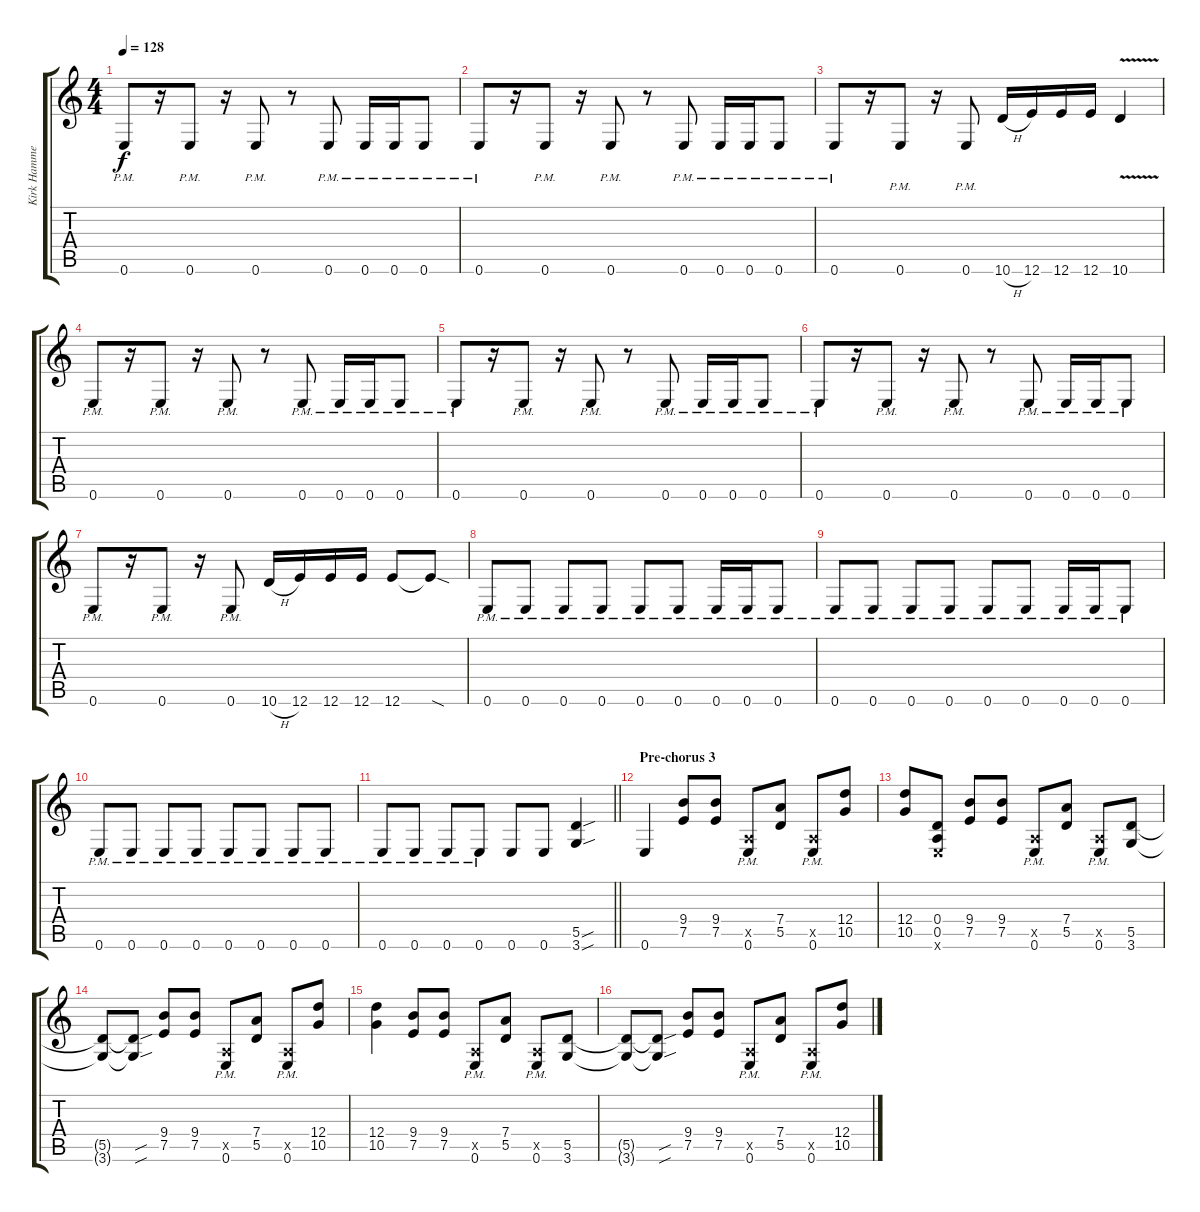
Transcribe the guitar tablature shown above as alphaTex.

\track ("Kirk Hammett (Guitar Lead)" "Kirk Hamme") {instrument distortionguitar}
\staff {score tabs}
\tuning (E4 B3 G3 D3 A2 E2) {hide}
\ts (4 4)
\tempo 128
\clef g2
\ks c
0.6{pm}.8{dy f} r.16 0.6{pm}.8 r.16 0.6{pm}.8 r.8 0.6{pm}.8 0.6{pm}.16 0.6{pm}.16 0.6{pm}.8 |
0.6{pm}.8 r.16 0.6{pm}.8 r.16 0.6{pm}.8 r.8 0.6{pm}.8 0.6{pm}.16 0.6{pm}.16 0.6{pm}.8 |
0.6{pm}.8 r.16 0.6{pm}.8 r.16 0.6{pm}.8 10.6{h}.16 12.6.16 12.6.16 12.6.16 10.6{v}.4 |
0.6{pm}.8 r.16 0.6{pm}.8 r.16 0.6{pm}.8 r.8 0.6{pm}.8 0.6{pm}.16 0.6{pm}.16 0.6{pm}.8 |
0.6{pm}.8 r.16 0.6{pm}.8 r.16 0.6{pm}.8 r.8 0.6{pm}.8 0.6{pm}.16 0.6{pm}.16 0.6{pm}.8 |
0.6{pm}.8 r.16 0.6{pm}.8 r.16 0.6{pm}.8 r.8 0.6{pm}.8 0.6{pm}.16 0.6{pm}.16 0.6{pm}.8 |
0.6{pm}.8 r.16 0.6{pm}.8 r.16 0.6{pm}.8 10.6{h}.16 12.6.16 12.6.16 12.6.16 12.6.8 12.6{sod t}.8 |
0.6{pm}.8 0.6{pm}.8 0.6{pm}.8 0.6{pm}.8 0.6{pm}.8 0.6{pm}.8 0.6{pm}.16 0.6{pm}.16 0.6{pm}.8 |
0.6{pm}.8 0.6{pm}.8 0.6{pm}.8 0.6{pm}.8 0.6{pm}.8 0.6{pm}.8 0.6{pm}.16 0.6{pm}.16 0.6{pm}.8 |
0.6{pm}.8 0.6{pm}.8 0.6{pm}.8 0.6{pm}.8 0.6{pm}.8 0.6{pm}.8 0.6{pm}.8 0.6{pm}.8 |
\barLineRight lightlight
0.6{pm}.8 0.6{pm}.8 0.6{pm}.8 0.6{pm}.8 0.6.8 0.6.8 (5.5{sou} 3.6{sou}).4 |
\section ("" "Pre-chorus 3")
0.6.4 (9.4 7.5).8 (9.4 7.5).8 (0.5{x} 0.6{pm}).8 (7.4 5.5).8 (0.5{x} 0.6{pm}).8 (12.4 10.5).8 |
(12.4 10.5).8 (0.4 0.5 0.6{x}).8 (9.4 7.5).8 (9.4 7.5).8 (0.5{x} 0.6{pm}).8 (7.4 5.5).8 (0.5{x} 0.6{pm}).8 (5.5 3.6).8 |
(5.5{t} 3.6{t}).8 (5.5{sou t} 3.6{sou t}).8 (9.4 7.5).8 (9.4 7.5).8 (0.5{x} 0.6{pm}).8 (7.4 5.5).8 (0.5{x} 0.6{pm}).8 (12.4 10.5).8 |
(12.4 10.5).4 (9.4 7.5).8 (9.4 7.5).8 (0.5{x} 0.6{pm}).8 (7.4 5.5).8 (0.5{x} 0.6{pm}).8 (5.5 3.6).8 |
(5.5{t} 3.6{t}).8 (5.5{sou t} 3.6{sou t}).8 (9.4 7.5).8 (9.4 7.5).8 (0.5{x} 0.6{pm}).8 (7.4 5.5).8 (0.5{x} 0.6{pm}).8 (12.4 10.5).8
